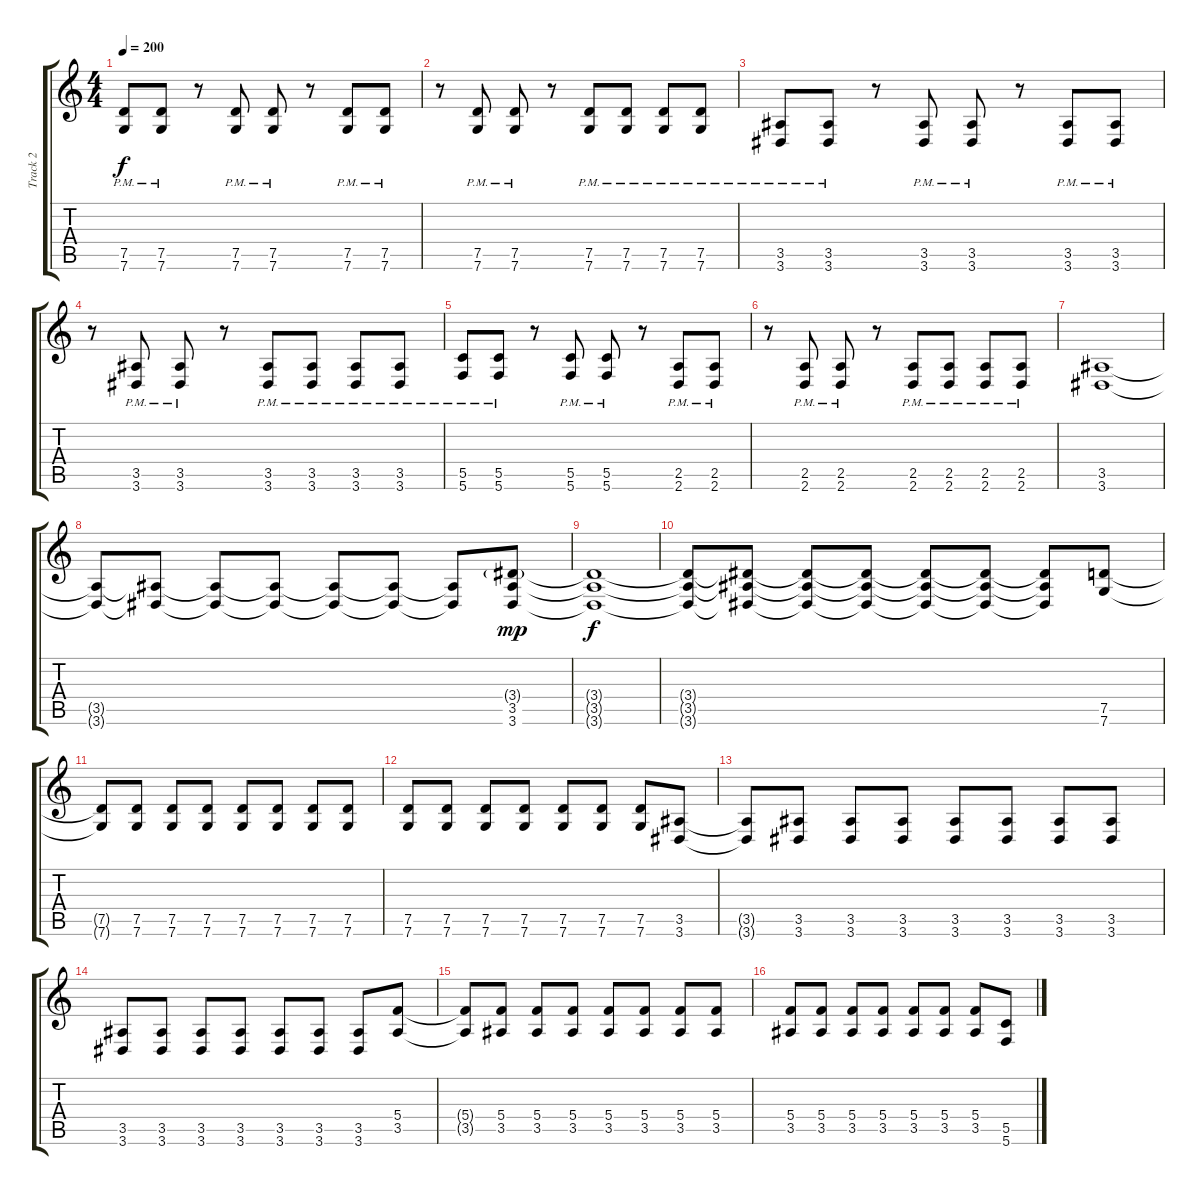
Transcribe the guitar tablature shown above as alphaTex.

\track ("Track 2" "Track 2") {instrument distortionguitar}
\staff {score tabs}
\tuning (D4 A3 F3 C3 G2 C2) {hide}
\ts (4 4)
\tempo 200
\clef g2
\ks c
(7.5{pm} 7.6{pm}).8{dy f} (7.5{pm} 7.6{pm}).8 r.8 (7.5{pm} 7.6{pm}).8 (7.5{pm} 7.6{pm}).8 r.8 (7.5{pm} 7.6{pm}).8 (7.5{pm} 7.6{pm}).8 |
r.8 (7.5{pm} 7.6{pm}).8 (7.5{pm} 7.6{pm}).8 r.8 (7.5{pm} 7.6{pm}).8 (7.5{pm} 7.6{pm}).8 (7.5{pm} 7.6{pm}).8 (7.5{pm} 7.6{pm}).8 |
(3.5{pm} 3.6{pm}).8 (3.5{pm} 3.6{pm}).8 r.8 (3.5{pm} 3.6{pm}).8 (3.5{pm} 3.6{pm}).8 r.8 (3.5{pm} 3.6{pm}).8 (3.5{pm} 3.6{pm}).8 |
r.8 (3.5{pm} 3.6{pm}).8 (3.5{pm} 3.6{pm}).8 r.8 (3.5{pm} 3.6{pm}).8 (3.5{pm} 3.6{pm}).8 (3.5{pm} 3.6{pm}).8 (3.5{pm} 3.6{pm}).8 |
(5.5{pm} 5.6{pm}).8 (5.5{pm} 5.6{pm}).8 r.8 (5.5{pm} 5.6{pm}).8 (5.5{pm} 5.6{pm}).8 r.8 (2.5{pm} 2.6{pm}).8 (2.5{pm} 2.6{pm}).8 |
r.8 (2.5{pm} 2.6{pm}).8 (2.5{pm} 2.6{pm}).8 r.8 (2.5{pm} 2.6{pm}).8 (2.5{pm} 2.6{pm}).8 (2.5{pm} 2.6{pm}).8 (2.5{pm} 2.6{pm}).8 |
(3.5 3.6).1 |
(3.5{t} 3.6{t}).8 (3.5{t} 3.6{t}).8 (3.5{t} 3.6{t}).8 (3.5{t} 3.6{t}).8 (3.5{t} 3.6{t}).8 (3.5{t} 3.6{t}).8 (3.5{t} 3.6{t}).8 (3.4{g} 3.5 3.6).8{dy mp} |
(3.4{t} 3.5{t} 3.6{t}).1{dy f} |
(3.4{t} 3.5{t} 3.6{t}).8 (3.4{t} 3.5{t} 3.6{t}).8 (3.4{t} 3.5{t} 3.6{t}).8 (3.4{t} 3.5{t} 3.6{t}).8 (3.4{t} 3.5{t} 3.6{t}).8 (3.4{t} 3.5{t} 3.6{t}).8 (3.4{t} 3.5{t} 3.6{t}).8 (7.5 7.6).8 |
(7.5{t} 7.6{t}).8 (7.5 7.6).8 (7.5 7.6).8 (7.5 7.6).8 (7.5 7.6).8 (7.5 7.6).8 (7.5 7.6).8 (7.5 7.6).8 |
(7.5 7.6).8 (7.5 7.6).8 (7.5 7.6).8 (7.5 7.6).8 (7.5 7.6).8 (7.5 7.6).8 (7.5 7.6).8 (3.5 3.6).8 |
(3.5{t} 3.6{t}).8 (3.5 3.6).8 (3.5 3.6).8 (3.5 3.6).8 (3.5 3.6).8 (3.5 3.6).8 (3.5 3.6).8 (3.5 3.6).8 |
(3.5 3.6).8 (3.5 3.6).8 (3.5 3.6).8 (3.5 3.6).8 (3.5 3.6).8 (3.5 3.6).8 (3.5 3.6).8 (5.4 3.5).8 |
(5.4{t} 3.5{t}).8 (5.4 3.5).8 (5.4 3.5).8 (5.4 3.5).8 (5.4 3.5).8 (5.4 3.5).8 (5.4 3.5).8 (5.4 3.5).8 |
(5.4 3.5).8 (5.4 3.5).8 (5.4 3.5).8 (5.4 3.5).8 (5.4 3.5).8 (5.4 3.5).8 (5.4 3.5).8 (5.5 5.6).8
